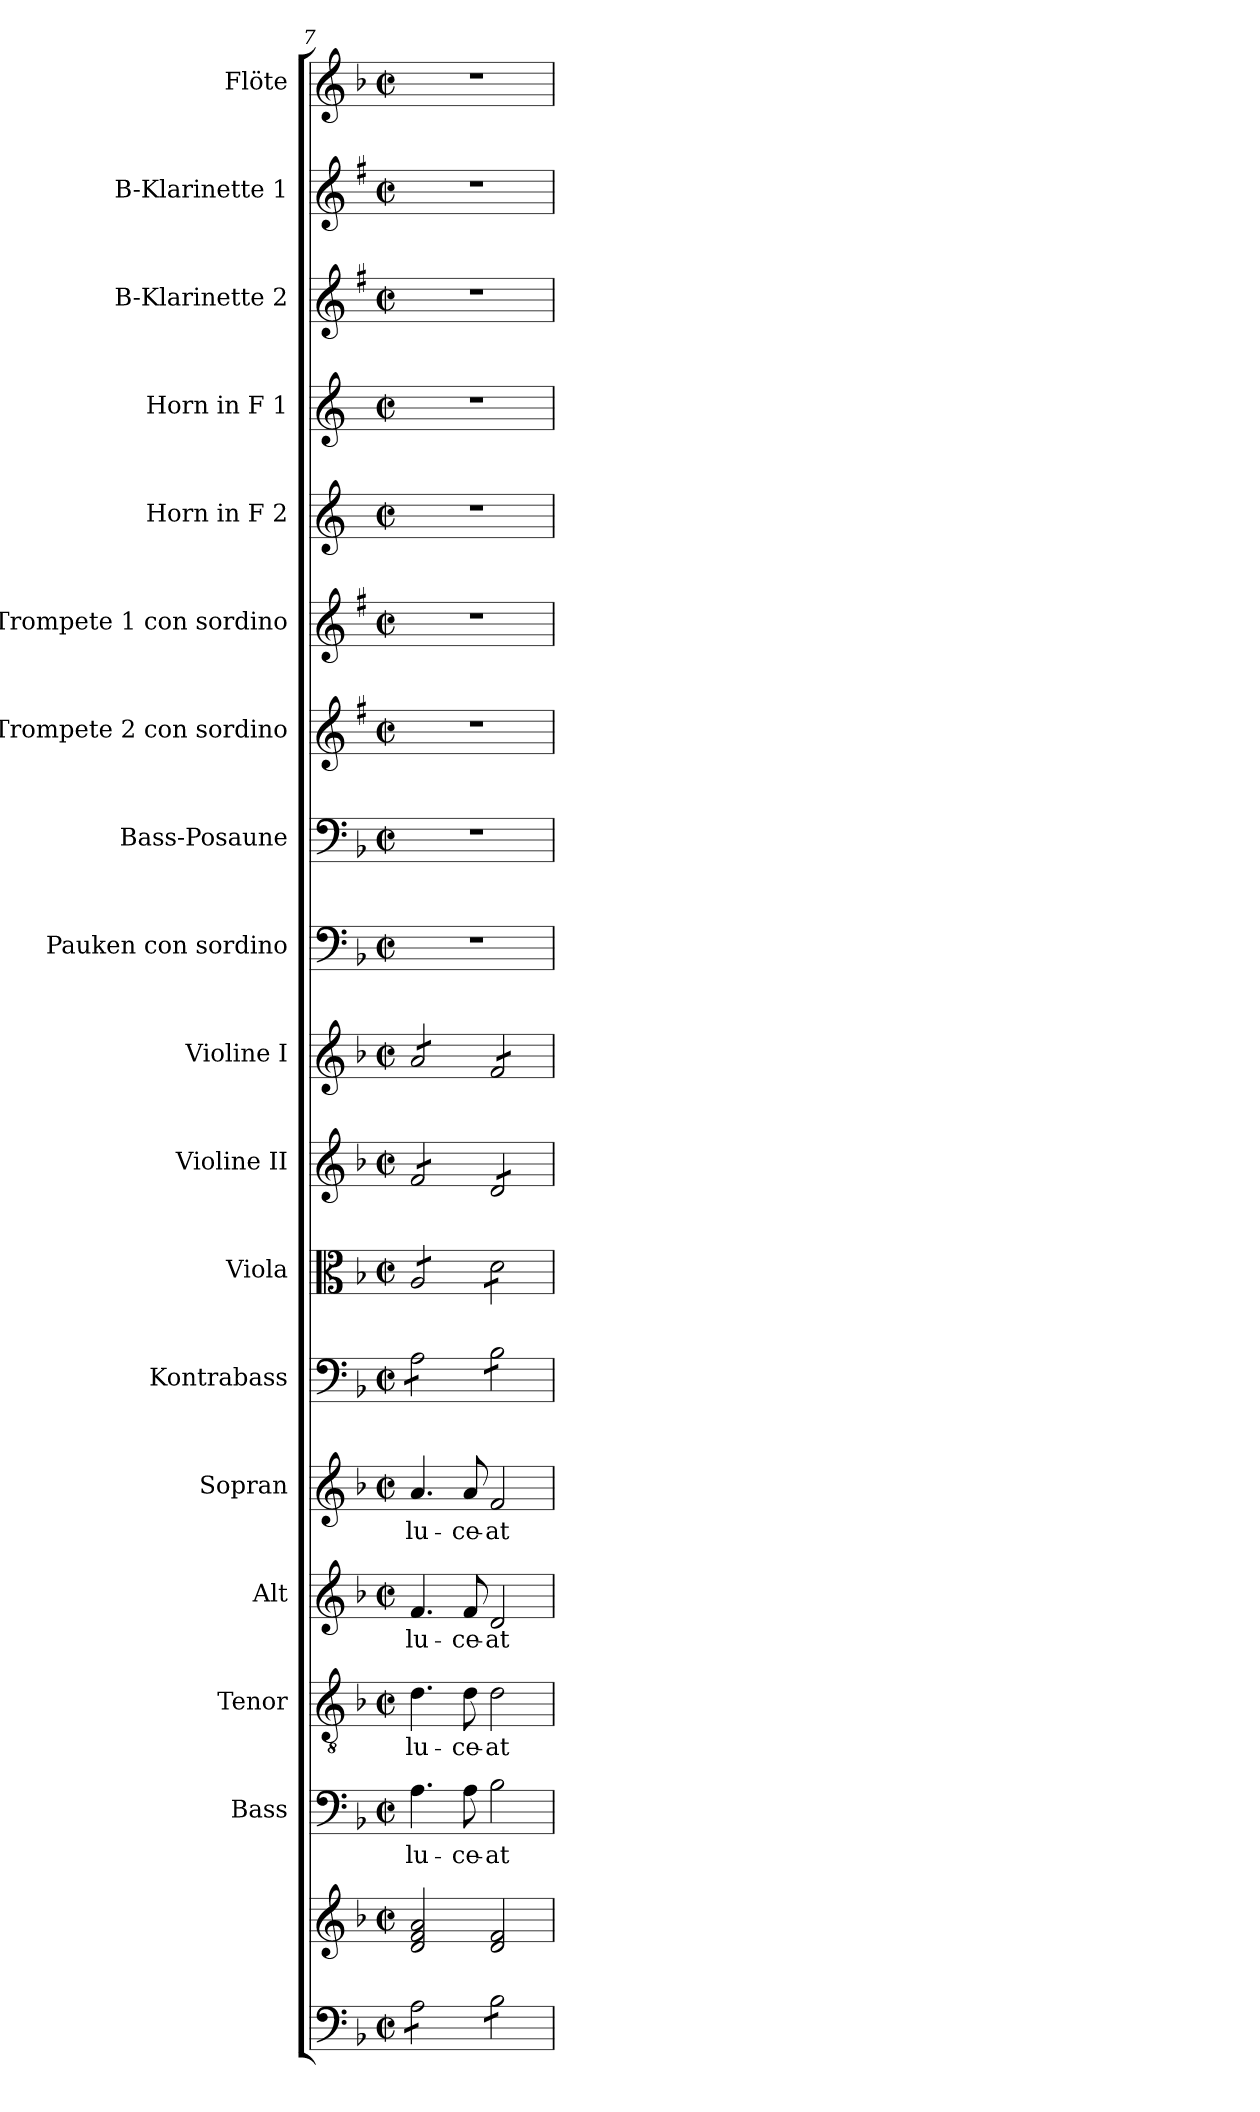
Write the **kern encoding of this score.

**kern	**kern	**kern	**text	**kern	**text	**kern	**text	**kern	**text	**kern	**kern	**kern	**kern	**kern	**kern	**kern	**kern	**kern	**kern	**kern	**kern	**kern
*part18	*part18	*part17	*part17	*part16	*part16	*part15	*part15	*part14	*part14	*part13	*part12	*part11	*part10	*part9	*part8	*part7	*part6	*part5	*part4	*part3	*part2	*part1
*staff19	*staff18	*staff17	*staff17	*staff16	*staff16	*staff15	*staff15	*staff14	*staff14	*staff13	*staff12	*staff11	*staff10	*staff9	*staff8	*staff7	*staff6	*staff5	*staff4	*staff3	*staff2	*staff1
*	*	*I"Bass	*	*I"Tenor	*	*I"Alt	*	*I"Sopran	*	*I"Kontrabass	*I"Viola	*I"Violine II	*I"Violine I	*I"Pauken con sordino	*I"Bass-Posaune	*I"B-Trompete 2 con sordino	*I"B-Trompete 1 con sordino	*I"Horn in F 2	*I"Horn in F 1	*I"B-Klarinette 2	*I"B-Klarinette 1	*I"Flöte
*	*	*I'B.	*	*I'T.	*	*I'A.	*	*I'S.	*	*I'Kb.	*I'Vla.	*I'Vl. II	*I'Vl. I	*I'Pk.	*I'B. Pos.	*I'B Trp. 2	*I'B Trp. 1	*	*	*I'B Kl. 2	*I'B Kl. 1	*I'Fl.
*clefF4	*clefG2	*clefF4	*	*clefGv2	*	*clefG2	*	*clefG2	*	*clefF4	*clefC3	*clefG2	*clefG2	*clefF4	*clefF4	*clefG2	*clefG2	*clefG2	*clefG2	*clefG2	*clefG2	*clefG2
*	*	*	*	*	*	*	*	*	*	*ITrd7c12	*	*	*	*	*	*ITrd1c2	*ITrd1c2	*ITrd4c7	*ITrd4c7	*ITrd1c2	*ITrd1c2	*
*k[b-]	*k[b-]	*k[b-]	*	*k[b-]	*	*k[b-]	*	*k[b-]	*	*k[b-]	*k[b-]	*k[b-]	*k[b-]	*k[b-]	*k[b-]	*k[b-]	*k[b-]	*k[b-]	*k[b-]	*k[b-]	*k[b-]	*k[b-]
*F:	*F:	*F:	*	*F:	*	*F:	*	*F:	*	*F:	*F:	*F:	*F:	*F:	*F:	*F:	*F:	*F:	*F:	*F:	*F:	*F:
*M2/2	*M2/2	*M2/2	*	*M2/2	*	*M2/2	*	*M2/2	*	*M2/2	*M2/2	*M2/2	*M2/2	*M2/2	*M2/2	*M2/2	*M2/2	*M2/2	*M2/2	*M2/2	*M2/2	*M2/2
*met(c|)	*met(c|)	*met(c|)	*	*met(c|)	*	*met(c|)	*	*met(c|)	*	*met(c|)	*met(c|)	*met(c|)	*met(c|)	*met(c|)	*met(c|)	*met(c|)	*met(c|)	*met(c|)	*met(c|)	*met(c|)	*met(c|)	*met(c|)
=7	=7	=7	=7	=7	=7	=7	=7	=7	=7	=7	=7	=7	=7	=7	=7	=7	=7	=7	=7	=7	=7	=7
!	!	!	!LO:LY:b	!	!LO:LY:b	!	!LO:LY:b	!	!LO:LY:b	!	!	!	!	!	!	!	!	!	!	!	!	!
*tremolo	*	*	*	*	*	*	*	*	*	*	*	*	*	*	*	*	*	*	*	*	*	*
*	*	*	*	*	*	*	*	*	*	*tremolo	*	*	*	*	*	*	*	*	*	*	*	*
*	*	*	*	*	*	*	*	*	*	*	*tremolo	*	*	*	*	*	*	*	*	*	*	*
*	*	*	*	*	*	*	*	*	*	*	*	*tremolo	*	*	*	*	*	*	*	*	*	*
*	*	*	*	*	*	*	*	*	*	*	*	*	*tremolo	*	*	*	*	*	*	*	*	*
8A\L	2d/ 2f/ 2a/	4.A\	lu-	4.d\	lu-	4.f/	lu-	4.a/	lu-	8AA\L	8A/L	8f/L	8a/L	1r	1r	1r	1r	1r	1r	1r	1r	1r
8A\	.	.	.	.	.	.	.	.	.	8AA\	8A/	8f/	8a/	.	.	.	.	.	.	.	.	.
8A\	.	.	.	.	.	.	.	.	.	8AA\	8A/	8f/	8a/	.	.	.	.	.	.	.	.	.
!	!	!	!LO:LY:b	!	!LO:LY:b	!	!LO:LY:b	!	!LO:LY:b	!	!	!	!	!	!	!	!	!	!	!	!	!
8A\J	.	8A\	-ce-	8d\	-ce-	8f/	-ce-	8a/	-ce-	8AA\J	8A/J	8f/J	8a/J	.	.	.	.	.	.	.	.	.
!	!	!	!LO:LY:b	!	!LO:LY:b	!	!LO:LY:b	!	!LO:LY:b	!	!	!	!	!	!	!	!	!	!	!	!	!
8B-\L	2d/ 2f/	2B-\	-at	2d\	-at	2d/	-at	2f/	-at	8BB-\L	8d\L	8d/L	8f/L	.	.	.	.	.	.	.	.	.
8B-\	.	.	.	.	.	.	.	.	.	8BB-\	8d\	8d/	8f/	.	.	.	.	.	.	.	.	.
8B-\	.	.	.	.	.	.	.	.	.	8BB-\	8d\	8d/	8f/	.	.	.	.	.	.	.	.	.
8B-\J	.	.	.	.	.	.	.	.	.	8BB-\J	8d\J	8d/J	8f/J	.	.	.	.	.	.	.	.	.
*	*	*	*	*	*	*	*	*	*	*	*	*	*Xtremolo	*	*	*	*	*	*	*	*	*
*	*	*	*	*	*	*	*	*	*	*	*	*Xtremolo	*	*	*	*	*	*	*	*	*	*
*	*	*	*	*	*	*	*	*	*	*	*Xtremolo	*	*	*	*	*	*	*	*	*	*	*
*	*	*	*	*	*	*	*	*	*	*Xtremolo	*	*	*	*	*	*	*	*	*	*	*	*
*Xtremolo	*	*	*	*	*	*	*	*	*	*	*	*	*	*	*	*	*	*	*	*	*	*
=	=	=	=	=	=	=	=	=	=	=	=	=	=	=	=	=	=	=	=	=	=	=
*-	*-	*-	*-	*-	*-	*-	*-	*-	*-	*-	*-	*-	*-	*-	*-	*-	*-	*-	*-	*-	*-	*-
